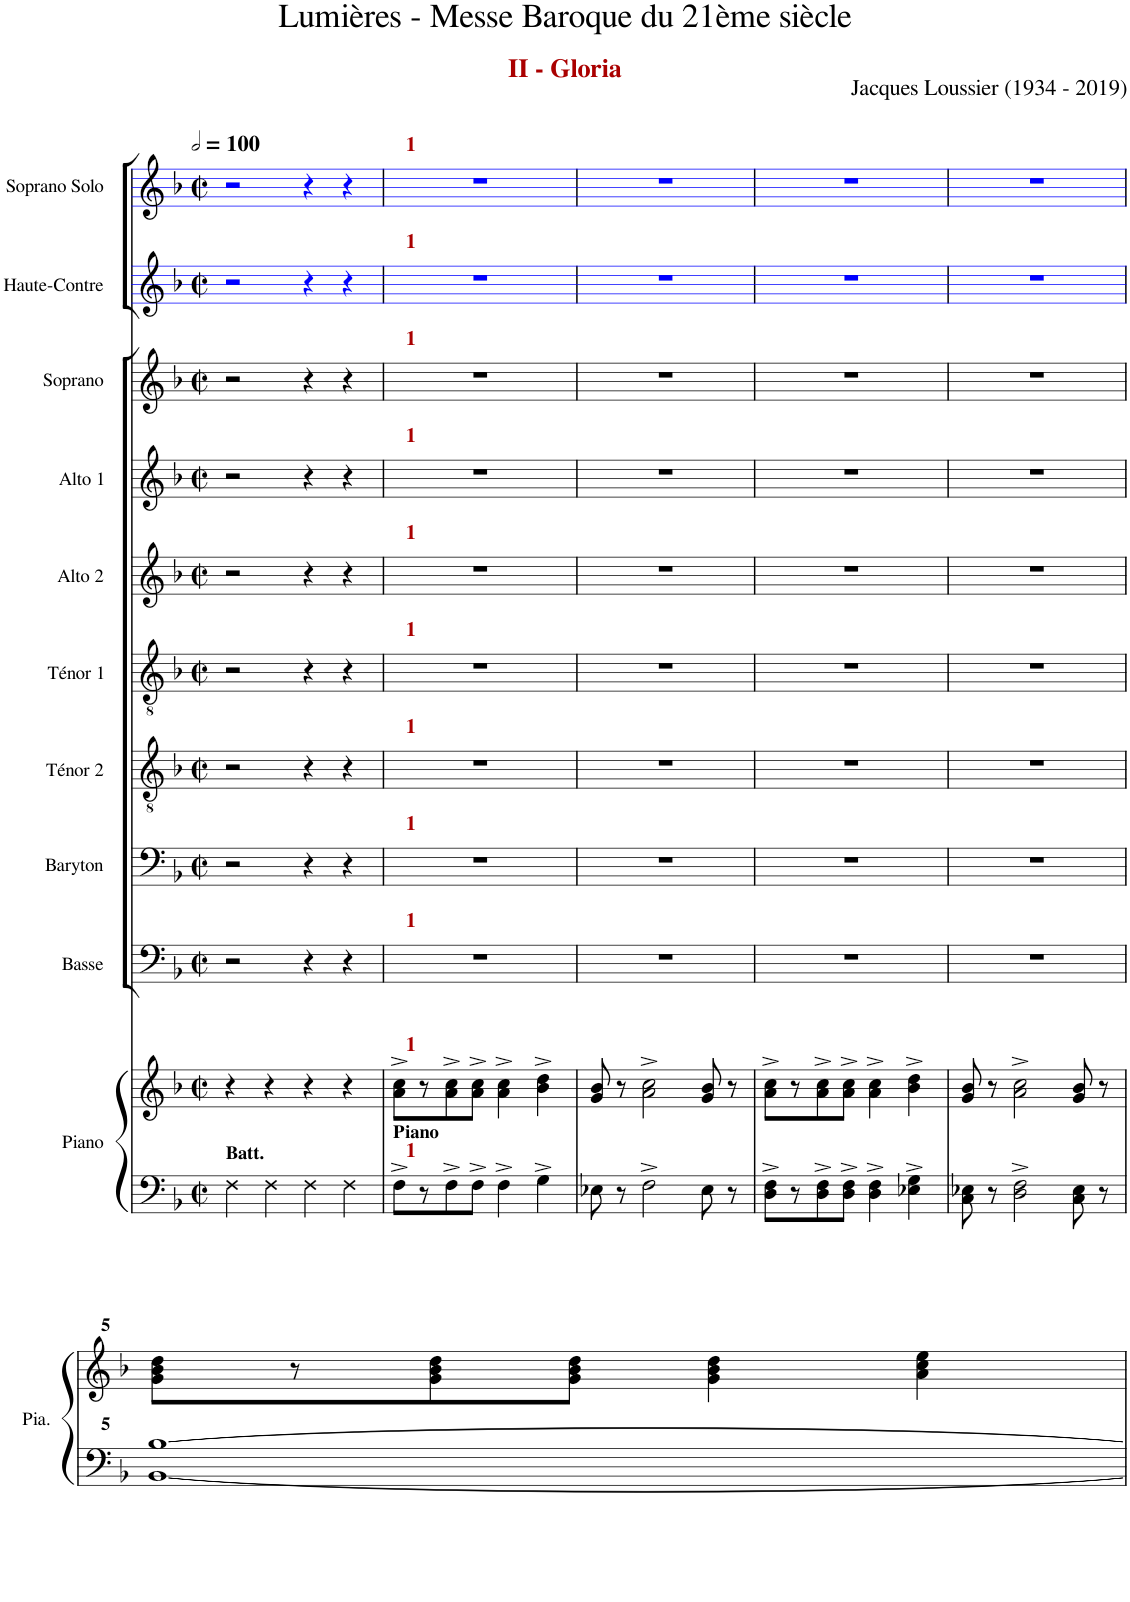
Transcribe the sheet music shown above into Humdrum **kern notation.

**kern	**kern	**kern	**kern	**kern	**kern	**kern	**kern	**kern	**kern	**kern
*part10	*part10	*part9	*part8	*part7	*part6	*part5	*part4	*part3	*part2	*part1
*staff11	*staff10	*staff9	*staff8	*staff7	*staff6	*staff5	*staff4	*staff3	*staff2	*staff1
*I"Piano	*	*I"Basse	*I"Baryton	*I"Ténor 2	*I"Ténor 1	*I"Alto 2	*I"Alto 1	*I"Soprano	*I"Haute-Contre	*I"Soprano Solo
*I'Pno.	*	*I'B.	*I'Bar.	*I'T.2	*I'T.1	*I'A.2	*I'A.1	*I'S.	*I'Hte-C	*I'S. Sol.
*	*	*	*	*	*	*	*	*	*stria5	*stria5
*clefF4	*clefG2	*clefF4	*clefF4	*clefGv2	*clefGv2	*clefG2	*clefG2	*clefG2	*clefG2	*clefG2
*k[b-]	*k[b-]	*k[b-]	*k[b-]	*k[b-]	*k[b-]	*k[b-]	*k[b-]	*k[b-]	*k[b-]	*k[b-]
*M2/2	*M2/2	*M2/2	*M2/2	*M2/2	*M2/2	*M2/2	*M2/2	*M2/2	*M2/2	*M2/2
*met(c|)	*met(c|)	*met(c|)	*met(c|)	*met(c|)	*met(c|)	*met(c|)	*met(c|)	*met(c|)	*met(c|)	*met(c|)
*MM200	*MM200	*MM200	*MM200	*MM200	*MM200	*MM200	*MM200	*MM200	*MM200	*MM200
=	=	=	=	=	=	=	=	=	=	=
!LO:TX:a:B:t=Batt.	!	!	!	!	!	!	!	!	!	!
4F\	4r	2r	2r	2r	2r	2r	2r	2r	2r	2r
4F\	4r	.	.	.	.	.	.	.	.	.
4F\	4r	4r	4r	4r	4r	4r	4r	4r	4r	4r
4F\	4r	4r	4r	4r	4r	4r	4r	4r	4r	4r
=1	=1	=1	=1	=1	=1	=1	=1	=1	=1	=1
!LO:TX:a:B:t=Piano	!	!	!	!	!	!	!	!	!	!
8F^\L	8a\^ 8cc\^L	1r	1r	1r	1r	1r	1r	1r	1r	1r
8r	8r	.	.	.	.	.	.	.	.	.
8F^\	8a\^ 8cc\^	.	.	.	.	.	.	.	.	.
8F^\J	8a\^ 8cc\^J	.	.	.	.	.	.	.	.	.
4F^\	4a\^ 4cc\^	.	.	.	.	.	.	.	.	.
4G^\	4b-\^ 4dd\^	.	.	.	.	.	.	.	.	.
=2	=2	=2	=2	=2	=2	=2	=2	=2	=2	=2
8E-X\	8g/ 8b-/	1r	1r	1r	1r	1r	1r	1r	1r	1r
8r	8r	.	.	.	.	.	.	.	.	.
2F^\	2a\^ 2cc\^	.	.	.	.	.	.	.	.	.
8E-\	8g/ 8b-/	.	.	.	.	.	.	.	.	.
8r	8r	.	.	.	.	.	.	.	.	.
=3	=3	=3	=3	=3	=3	=3	=3	=3	=3	=3
8D\^ 8F\^L	8a\^ 8cc\^L	1r	1r	1r	1r	1r	1r	1r	1r	1r
8r	8r	.	.	.	.	.	.	.	.	.
8D\^ 8F\^	8a\^ 8cc\^	.	.	.	.	.	.	.	.	.
8D\^ 8F\^J	8a\^ 8cc\^J	.	.	.	.	.	.	.	.	.
4D\^ 4F\^	4a\^ 4cc\^	.	.	.	.	.	.	.	.	.
4E-X\^ 4G\^	4b-\^ 4dd\^	.	.	.	.	.	.	.	.	.
=4	=4	=4	=4	=4	=4	=4	=4	=4	=4	=4
8C\ 8E-X\	8g/ 8b-/	1r	1r	1r	1r	1r	1r	1r	1r	1r
8r	8r	.	.	.	.	.	.	.	.	.
2D\^ 2F\^	2a\^ 2cc\^	.	.	.	.	.	.	.	.	.
8C\ 8E-\	8g/ 8b-/	.	.	.	.	.	.	.	.	.
8r	8r	.	.	.	.	.	.	.	.	.
!!LO:LB:g=z
=5	=5	=5	=5	=5	=5	=5	=5	=5	=5	=5
[1BB- [1B-	8g\ 8b-\ 8dd\L	1r	1r	1r	1r	1r	1r	1r	1r	1r
.	8r	.	.	.	.	.	.	.	.	.
.	8g\ 8b-\ 8dd\	.	.	.	.	.	.	.	.	.
.	8g\ 8b-\ 8dd\J	.	.	.	.	.	.	.	.	.
.	4g\ 4b-\ 4dd\	.	.	.	.	.	.	.	.	.
.	4a\ 4cc\ 4ee\	.	.	.	.	.	.	.	.	.
=	=	=	=	=	=	=	=	=	=	=
*-	*-	*-	*-	*-	*-	*-	*-	*-	*-	*-
